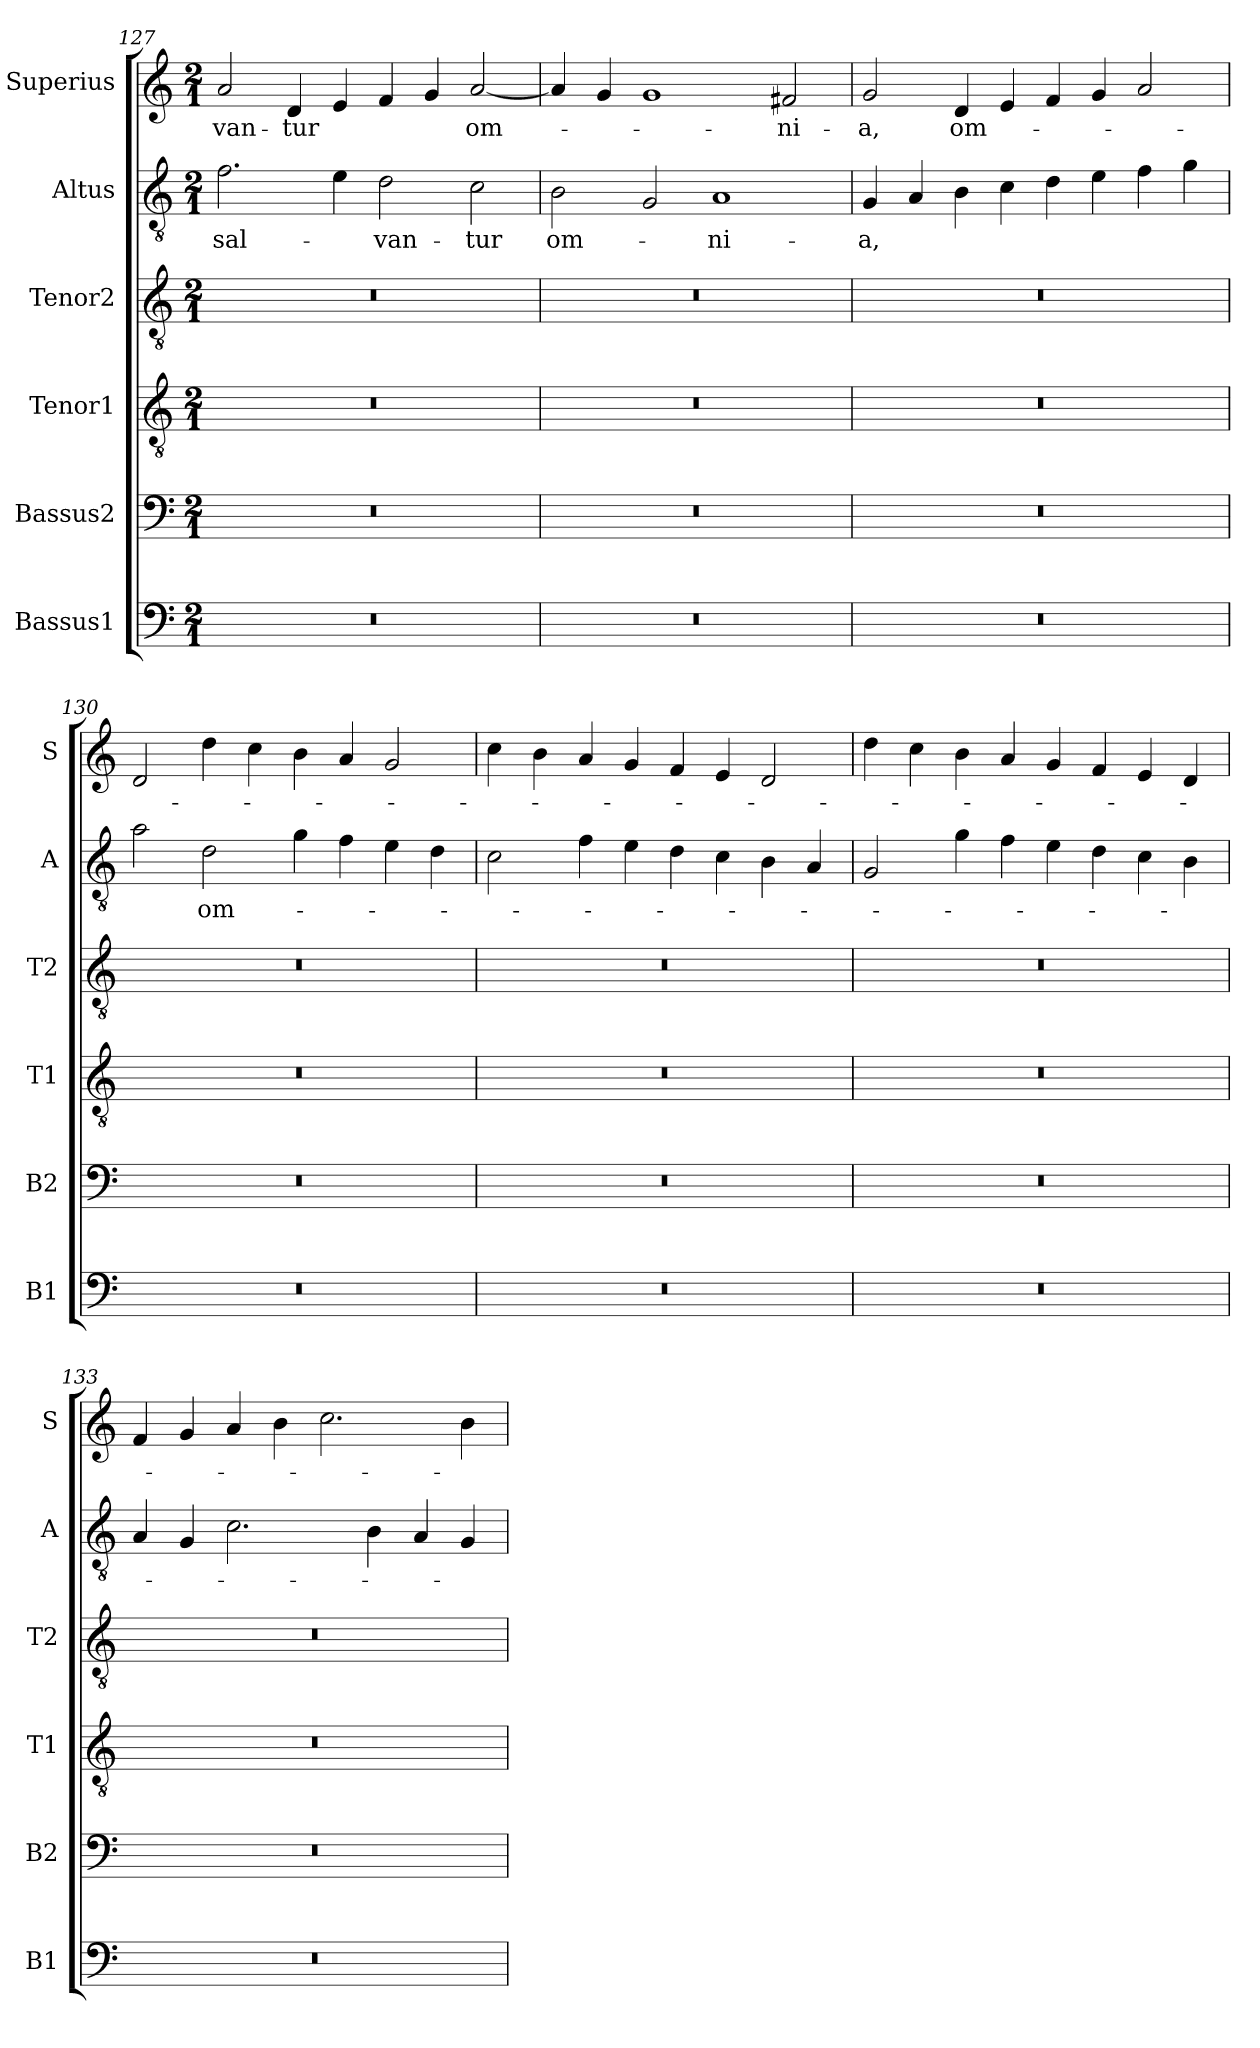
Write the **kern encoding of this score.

**kern	**kern	**kern	**kern	**kern	**text	**kern	**text
*part6	*part5	*part4	*part3	*part2	*part2	*part1	*part1
*staff6	*staff5	*staff4	*staff3	*staff2	*staff2	*staff1	*staff1
*I"Bassus1	*I"Bassus2	*I"Tenor1	*I"Tenor2	*I"Altus	*	*I"Superius	*
*I'B1	*I'B2	*I'T1	*I'T2	*I'A	*	*I'S	*
*clefF4	*clefF4	*clefGv2	*clefGv2	*clefGv2	*	*clefG2	*
*k[]	*k[]	*k[]	*k[]	*k[]	*	*k[]	*
*M2/1	*M2/1	*M2/1	*M2/1	*M2/1	*	*M2/1	*
=127	=127	=127	=127	=127	=127	=127	=127
0r	0r	0r	0r	2.f\	sal-	2a/	-van-
.	.	.	.	.	.	4d/	-tur
.	.	.	.	4e\	.	4e/	.
.	.	.	.	2d\	-van-	4f/	.
.	.	.	.	.	.	4g/	.
.	.	.	.	2c\	-tur	[2a/	om-
=128	=128	=128	=128	=128	=128	=128	=128
0r	0r	0r	0r	2B\	om-	4a/]	.
.	.	.	.	.	.	4g/	.
.	.	.	.	2G/	.	1g	.
.	.	.	.	1A	-ni-	.	.
.	.	.	.	.	.	2f#X/	-ni-
=129	=129	=129	=129	=129	=129	=129	=129
0r	0r	0r	0r	4G/	-a,	2g/	-a,
.	.	.	.	4A/	.	.	.
.	.	.	.	4B\	.	4d/	om-
.	.	.	.	4c\	.	4e/	.
.	.	.	.	4d\	.	4f/	.
.	.	.	.	4e\	.	4g/	.
.	.	.	.	4f\	.	2a/	.
.	.	.	.	4g\	.	.	.
=130	=130	=130	=130	=130	=130	=130	=130
0r	0r	0r	0r	2a\	.	2d/	.
.	.	.	.	2d\	om-	4dd\	.
.	.	.	.	.	.	4cc\	.
.	.	.	.	4g\	.	4b\	.
.	.	.	.	4f\	.	4a/	.
.	.	.	.	4e\	.	2g/	.
.	.	.	.	4d\	.	.	.
=131	=131	=131	=131	=131	=131	=131	=131
0r	0r	0r	0r	2c\	.	4cc\	.
.	.	.	.	.	.	4b\	.
.	.	.	.	4f\	.	4a/	.
.	.	.	.	4e\	.	4g/	.
.	.	.	.	4d\	.	4f/	.
.	.	.	.	4c\	.	4e/	.
.	.	.	.	4B\	.	2d/	.
.	.	.	.	4A/	.	.	.
=132	=132	=132	=132	=132	=132	=132	=132
0r	0r	0r	0r	2G/	.	4dd\	.
.	.	.	.	.	.	4cc\	.
.	.	.	.	4g\	.	4b\	.
.	.	.	.	4f\	.	4a/	.
.	.	.	.	4e\	.	4g/	.
.	.	.	.	4d\	.	4f/	.
.	.	.	.	4c\	.	4e/	.
.	.	.	.	4B\	.	4d/	.
=133	=133	=133	=133	=133	=133	=133	=133
0r	0r	0r	0r	4A/	.	4f/	.
.	.	.	.	4G/	.	4g/	.
.	.	.	.	2.c\	.	4a/	.
.	.	.	.	.	.	4b\	.
.	.	.	.	.	.	2.cc\	.
.	.	.	.	4B\	.	.	.
.	.	.	.	4A/	.	.	.
.	.	.	.	4G/	.	4b\	.
=	=	=	=	=	=	=	=
*-	*-	*-	*-	*-	*-	*-	*-
